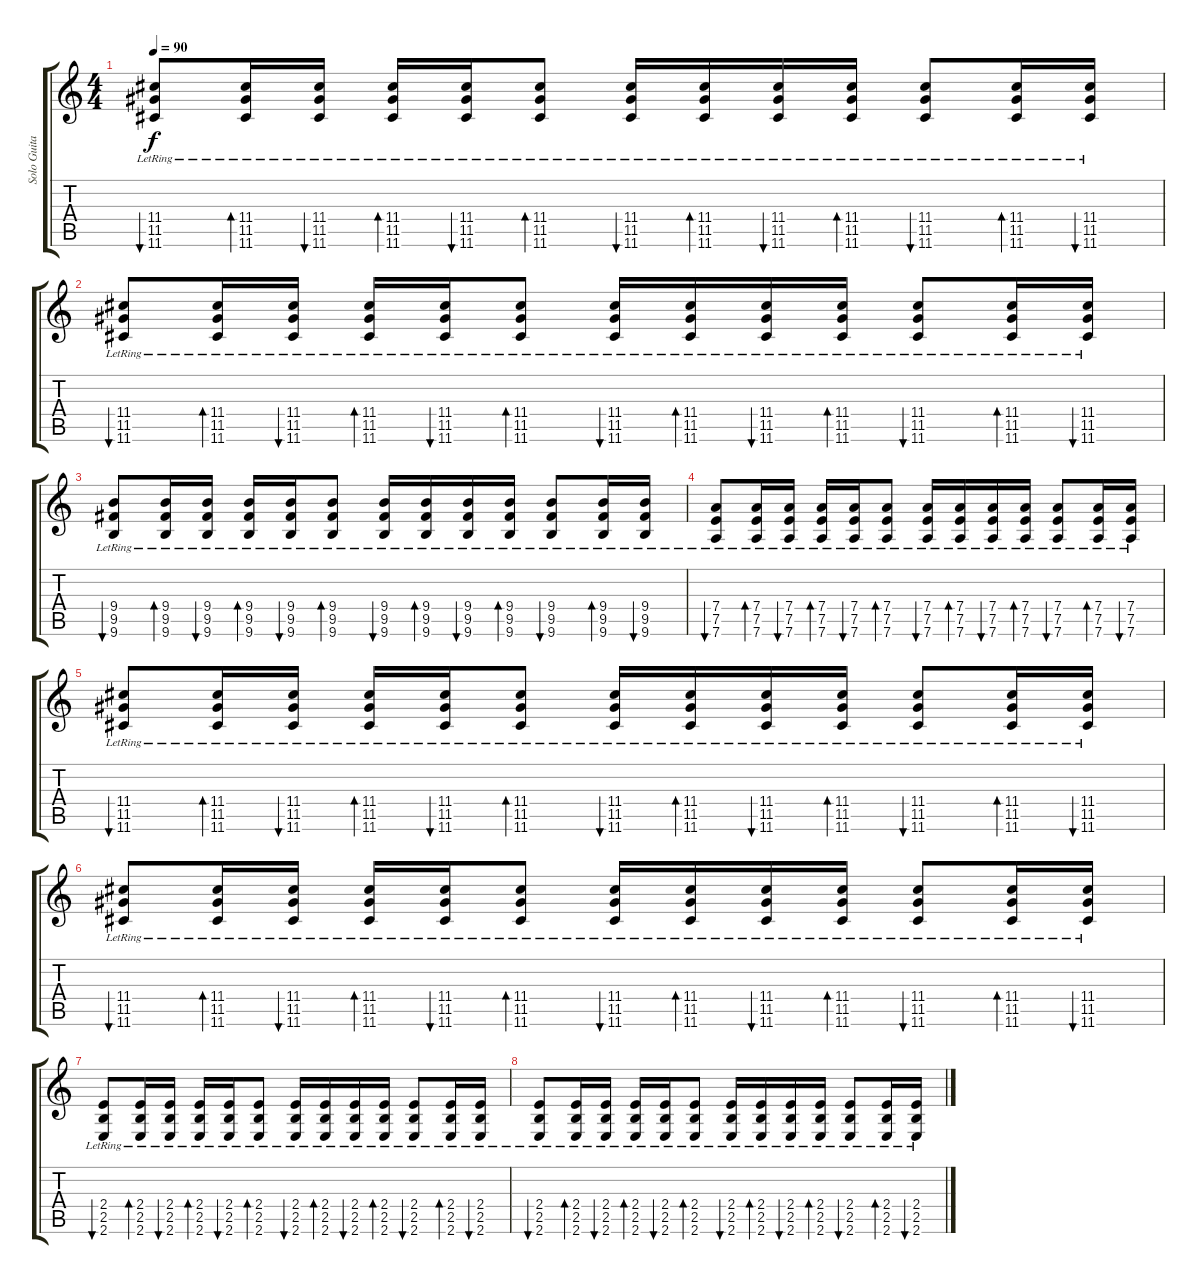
\track ("Solo Guitar 2 (Xulfi)" "Solo Guita") {instrument distortionguitar}
\staff {score tabs}
\tuning (E4 B3 G3 D3 A2 D2) {hide}
\ts (4 4)
\tempo 90
\clef g2
\ks c
(11.4{lr} 11.5{lr} 11.6{lr}).8{bu 120 dy f} (11.4{lr} 11.5{lr} 11.6{lr}).16{bd 60} (11.4{lr} 11.5{lr} 11.6{lr}).16{bu 60} (11.4{lr} 11.5{lr} 11.6{lr}).16{bd 60} (11.4{lr} 11.5{lr} 11.6{lr}).16{bu 60} (11.4{lr} 11.5{lr} 11.6{lr}).8{bd 60} (11.4{lr} 11.5{lr} 11.6{lr}).16{bu 60} (11.4{lr} 11.5{lr} 11.6{lr}).16{bd 60} (11.4{lr} 11.5{lr} 11.6{lr}).16{bu 60} (11.4{lr} 11.5{lr} 11.6{lr}).16{bd 60} (11.4{lr} 11.5{lr} 11.6{lr}).8{bu 60} (11.4{lr} 11.5{lr} 11.6{lr}).16{bd 60} (11.4{lr} 11.5{lr} 11.6{lr}).16{bu 60} |
(11.4{lr} 11.5{lr} 11.6{lr}).8{bu 120} (11.4{lr} 11.5{lr} 11.6{lr}).16{bd 60} (11.4{lr} 11.5{lr} 11.6{lr}).16{bu 60} (11.4{lr} 11.5{lr} 11.6{lr}).16{bd 60} (11.4{lr} 11.5{lr} 11.6{lr}).16{bu 60} (11.4{lr} 11.5{lr} 11.6{lr}).8{bd 60} (11.4{lr} 11.5{lr} 11.6{lr}).16{bu 60} (11.4{lr} 11.5{lr} 11.6{lr}).16{bd 60} (11.4{lr} 11.5{lr} 11.6{lr}).16{bu 60} (11.4{lr} 11.5{lr} 11.6{lr}).16{bd 60} (11.4{lr} 11.5{lr} 11.6{lr}).8{bu 60} (11.4{lr} 11.5{lr} 11.6{lr}).16{bd 60} (11.4{lr} 11.5{lr} 11.6{lr}).16{bu 60} |
(9.4{lr} 9.5{lr} 9.6{lr}).8{bu 120} (9.4{lr} 9.5{lr} 9.6{lr}).16{bd 60} (9.4{lr} 9.5{lr} 9.6{lr}).16{bu 60} (9.4{lr} 9.5{lr} 9.6{lr}).16{bd 60} (9.4{lr} 9.5{lr} 9.6{lr}).16{bu 60} (9.4{lr} 9.5{lr} 9.6{lr}).8{bd 60} (9.4{lr} 9.5{lr} 9.6{lr}).16{bu 60} (9.4{lr} 9.5{lr} 9.6{lr}).16{bd 60} (9.4{lr} 9.5{lr} 9.6{lr}).16{bu 60} (9.4{lr} 9.5{lr} 9.6{lr}).16{bd 60} (9.4{lr} 9.5{lr} 9.6{lr}).8{bu 60} (9.4{lr} 9.5{lr} 9.6{lr}).16{bd 60} (9.4{lr} 9.5{lr} 9.6{lr}).16{bu 60} |
(7.4{lr} 7.5{lr} 7.6{lr}).8{bu 120} (7.4{lr} 7.5{lr} 7.6{lr}).16{bd 60} (7.4{lr} 7.5{lr} 7.6{lr}).16{bu 60} (7.4{lr} 7.5{lr} 7.6{lr}).16{bd 60} (7.4{lr} 7.5{lr} 7.6{lr}).16{bu 60} (7.4{lr} 7.5{lr} 7.6{lr}).8{bd 60} (7.4{lr} 7.5{lr} 7.6{lr}).16{bu 60} (7.4{lr} 7.5{lr} 7.6{lr}).16{bd 60} (7.4{lr} 7.5{lr} 7.6{lr}).16{bu 60} (7.4{lr} 7.5{lr} 7.6{lr}).16{bd 60} (7.4{lr} 7.5{lr} 7.6{lr}).8{bu 60} (7.4{lr} 7.5{lr} 7.6{lr}).16{bd 60} (7.4{lr} 7.5{lr} 7.6{lr}).16{bu 60} |
(11.4{lr} 11.5{lr} 11.6{lr}).8{bu 120} (11.4{lr} 11.5{lr} 11.6{lr}).16{bd 60} (11.4{lr} 11.5{lr} 11.6{lr}).16{bu 60} (11.4{lr} 11.5{lr} 11.6{lr}).16{bd 60} (11.4{lr} 11.5{lr} 11.6{lr}).16{bu 60} (11.4{lr} 11.5{lr} 11.6{lr}).8{bd 60} (11.4{lr} 11.5{lr} 11.6{lr}).16{bu 60} (11.4{lr} 11.5{lr} 11.6{lr}).16{bd 60} (11.4{lr} 11.5{lr} 11.6{lr}).16{bu 60} (11.4{lr} 11.5{lr} 11.6{lr}).16{bd 60} (11.4{lr} 11.5{lr} 11.6{lr}).8{bu 60} (11.4{lr} 11.5{lr} 11.6{lr}).16{bd 60} (11.4{lr} 11.5{lr} 11.6{lr}).16{bu 60} |
(11.4{lr} 11.5{lr} 11.6{lr}).8{bu 120} (11.4{lr} 11.5{lr} 11.6{lr}).16{bd 60} (11.4{lr} 11.5{lr} 11.6{lr}).16{bu 60} (11.4{lr} 11.5{lr} 11.6{lr}).16{bd 60} (11.4{lr} 11.5{lr} 11.6{lr}).16{bu 60} (11.4{lr} 11.5{lr} 11.6{lr}).8{bd 60} (11.4{lr} 11.5{lr} 11.6{lr}).16{bu 60} (11.4{lr} 11.5{lr} 11.6{lr}).16{bd 60} (11.4{lr} 11.5{lr} 11.6{lr}).16{bu 60} (11.4{lr} 11.5{lr} 11.6{lr}).16{bd 60} (11.4{lr} 11.5{lr} 11.6{lr}).8{bu 60} (11.4{lr} 11.5{lr} 11.6{lr}).16{bd 60} (11.4{lr} 11.5{lr} 11.6{lr}).16{bu 60} |
(2.4{lr} 2.5{lr} 2.6{lr}).8{bu 120} (2.4{lr} 2.5{lr} 2.6{lr}).16{bd 60} (2.4{lr} 2.5{lr} 2.6{lr}).16{bu 60} (2.4{lr} 2.5{lr} 2.6{lr}).16{bd 60} (2.4{lr} 2.5{lr} 2.6{lr}).16{bu 60} (2.4{lr} 2.5{lr} 2.6{lr}).8{bd 60} (2.4{lr} 2.5{lr} 2.6{lr}).16{bu 60} (2.4{lr} 2.5{lr} 2.6{lr}).16{bd 60} (2.4{lr} 2.5{lr} 2.6{lr}).16{bu 60} (2.4{lr} 2.5{lr} 2.6{lr}).16{bd 60} (2.4{lr} 2.5{lr} 2.6{lr}).8{bu 60} (2.4{lr} 2.5{lr} 2.6{lr}).16{bd 60} (2.4{lr} 2.5{lr} 2.6{lr}).16{bu 60} |
(2.4{lr} 2.5{lr} 2.6{lr}).8{bu 120} (2.4{lr} 2.5{lr} 2.6{lr}).16{bd 60} (2.4{lr} 2.5{lr} 2.6{lr}).16{bu 60} (2.4{lr} 2.5{lr} 2.6{lr}).16{bd 60} (2.4{lr} 2.5{lr} 2.6{lr}).16{bu 60} (2.4{lr} 2.5{lr} 2.6{lr}).8{bd 60} (2.4{lr} 2.5{lr} 2.6{lr}).16{bu 60} (2.4{lr} 2.5{lr} 2.6{lr}).16{bd 60} (2.4{lr} 2.5{lr} 2.6{lr}).16{bu 60} (2.4{lr} 2.5{lr} 2.6{lr}).16{bd 60} (2.4{lr} 2.5{lr} 2.6{lr}).8{bu 60} (2.4{lr} 2.5{lr} 2.6{lr}).16{bd 60} (2.4{lr} 2.5{lr} 2.6{lr}).16{bu 60}
